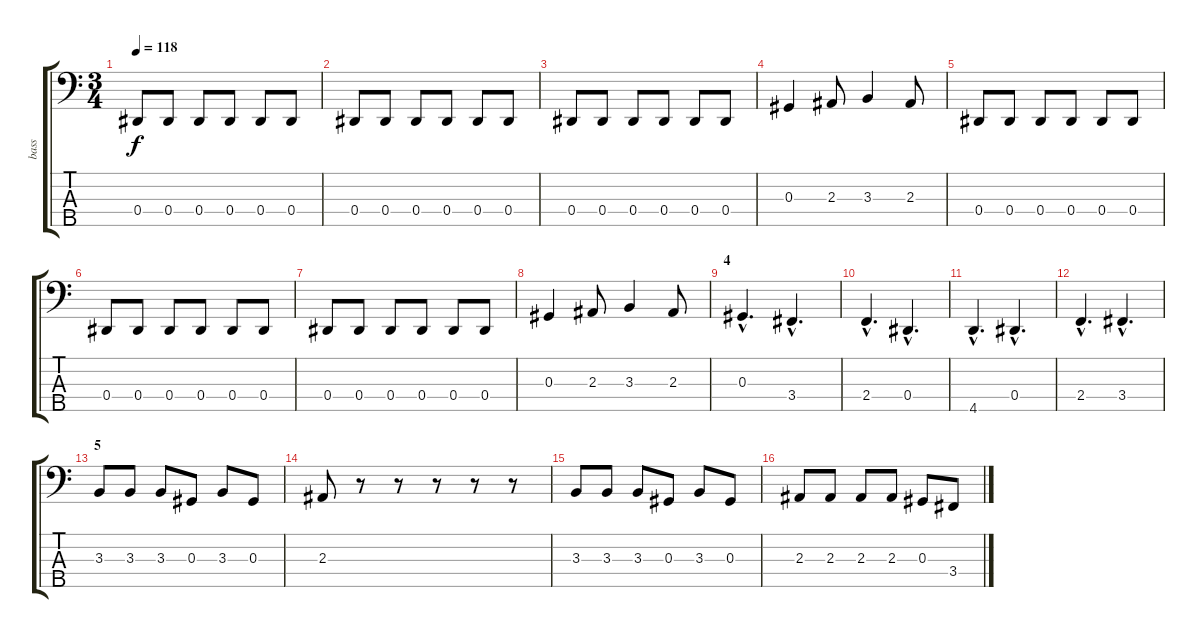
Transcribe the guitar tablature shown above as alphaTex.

\track ("bass" "bass") {instrument slapbass2}
\staff {score tabs}
\tuning (Gb2 Db2 Ab1 Eb1 Bb0) {hide}
\ts (3 4)
\section ("" "")
\tempo 118
\clef f4
\ks c
0.4.8{dy f} 0.4.8 0.4.8 0.4.8 0.4.8 0.4.8 |
0.4.8 0.4.8 0.4.8 0.4.8 0.4.8 0.4.8 |
0.4.8 0.4.8 0.4.8 0.4.8 0.4.8 0.4.8 |
0.3.4 2.3.8 3.3.4 2.3.8 |
0.4.8 0.4.8 0.4.8 0.4.8 0.4.8 0.4.8 |
0.4.8 0.4.8 0.4.8 0.4.8 0.4.8 0.4.8 |
0.4.8 0.4.8 0.4.8 0.4.8 0.4.8 0.4.8 |
0.3.4 2.3.8 3.3.4 2.3.8 |
\section ("" "4")
0.3{hac}.4{d} 3.4{hac}.4{d} |
2.4{hac}.4{d} 0.4{hac}.4{d} |
4.5{hac}.4{d} 0.4{hac}.4{d} |
2.4{hac}.4{d} 3.4{hac}.4{d} |
\section ("" "5")
3.3.8 3.3.8 3.3.8 0.3.8 3.3.8 0.3.8 |
2.3.8 r.8 r.8 r.8 r.8 r.8 |
3.3.8 3.3.8 3.3.8 0.3.8 3.3.8 0.3.8 |
2.3.8 2.3.8 2.3.8 2.3.8 0.3.8 3.4.8
